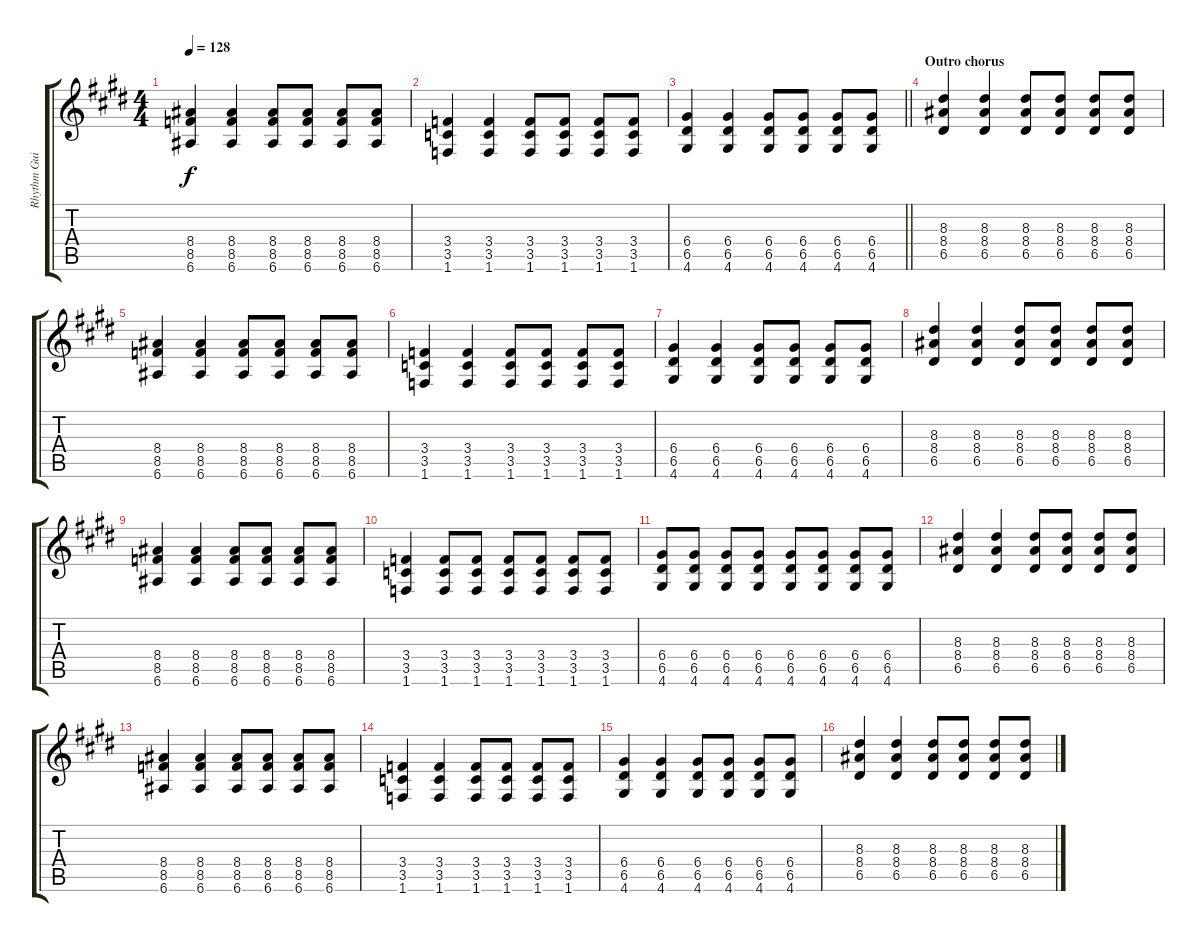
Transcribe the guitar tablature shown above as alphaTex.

\track ("Rhythm Guitar" "Rhythm Gui") {instrument overdrivenguitar}
\staff {score tabs}
\tuning (E4 B3 G3 D3 A2 E2) {hide}
\ts (4 4)
\tempo 128
\clef g2
\ks e
(8.4 8.5 6.6).4{dy f} (8.4 8.5 6.6).4 (8.4 8.5 6.6).8 (8.4 8.5 6.6).8 (8.4 8.5 6.6).8 (8.4 8.5 6.6).8 |
(3.4 3.5 1.6).4 (3.4 3.5 1.6).4 (3.4 3.5 1.6).8 (3.4 3.5 1.6).8 (3.4 3.5 1.6).8 (3.4 3.5 1.6).8 |
\barLineRight lightlight
(6.4 6.5 4.6).4 (6.4 6.5 4.6).4 (6.4 6.5 4.6).8 (6.4 6.5 4.6).8 (6.4 6.5 4.6).8 (6.4 6.5 4.6).8 |
\section ("" "Outro chorus")
(8.3 8.4 6.5).4 (8.3 8.4 6.5).4 (8.3 8.4 6.5).8 (8.3 8.4 6.5).8 (8.3 8.4 6.5).8 (8.3 8.4 6.5).8 |
(8.4 8.5 6.6).4 (8.4 8.5 6.6).4 (8.4 8.5 6.6).8 (8.4 8.5 6.6).8 (8.4 8.5 6.6).8 (8.4 8.5 6.6).8 |
(3.4 3.5 1.6).4 (3.4 3.5 1.6).4 (3.4 3.5 1.6).8 (3.4 3.5 1.6).8 (3.4 3.5 1.6).8 (3.4 3.5 1.6).8 |
(6.4 6.5 4.6).4 (6.4 6.5 4.6).4 (6.4 6.5 4.6).8 (6.4 6.5 4.6).8 (6.4 6.5 4.6).8 (6.4 6.5 4.6).8 |
(8.3 8.4 6.5).4 (8.3 8.4 6.5).4 (8.3 8.4 6.5).8 (8.3 8.4 6.5).8 (8.3 8.4 6.5).8 (8.3 8.4 6.5).8 |
(8.4 8.5 6.6).4 (8.4 8.5 6.6).4 (8.4 8.5 6.6).8 (8.4 8.5 6.6).8 (8.4 8.5 6.6).8 (8.4 8.5 6.6).8 |
(3.4 3.5 1.6).4 (3.4 3.5 1.6).8 (3.4 3.5 1.6).8 (3.4 3.5 1.6).8 (3.4 3.5 1.6).8 (3.4 3.5 1.6).8 (3.4 3.5 1.6).8 |
(6.4 6.5 4.6).8 (6.4 6.5 4.6).8 (6.4 6.5 4.6).8 (6.4 6.5 4.6).8 (6.4 6.5 4.6).8 (6.4 6.5 4.6).8 (6.4 6.5 4.6).8 (6.4 6.5 4.6).8 |
(8.3 8.4 6.5).4 (8.3 8.4 6.5).4 (8.3 8.4 6.5).8 (8.3 8.4 6.5).8 (8.3 8.4 6.5).8 (8.3 8.4 6.5).8 |
(8.4 8.5 6.6).4 (8.4 8.5 6.6).4 (8.4 8.5 6.6).8 (8.4 8.5 6.6).8 (8.4 8.5 6.6).8 (8.4 8.5 6.6).8 |
(3.4 3.5 1.6).4 (3.4 3.5 1.6).4 (3.4 3.5 1.6).8 (3.4 3.5 1.6).8 (3.4 3.5 1.6).8 (3.4 3.5 1.6).8 |
(6.4 6.5 4.6).4 (6.4 6.5 4.6).4 (6.4 6.5 4.6).8 (6.4 6.5 4.6).8 (6.4 6.5 4.6).8 (6.4 6.5 4.6).8 |
(8.3 8.4 6.5).4 (8.3 8.4 6.5).4 (8.3 8.4 6.5).8 (8.3 8.4 6.5).8 (8.3 8.4 6.5).8 (8.3 8.4 6.5).8
